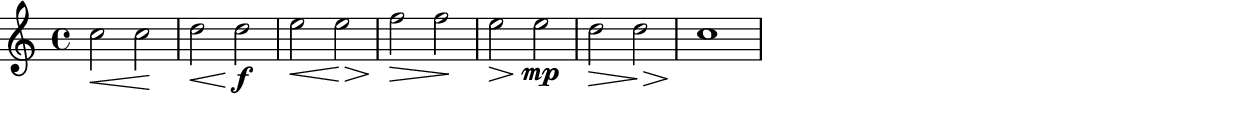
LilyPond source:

%% Generated by lilypond-book.py
%% Options: [exampleindent=10.16\mm,fragment,indent=0\mm,line-width=160\mm,quote,relative=2]
\include "lilypond-book-preamble.ly"


% ****************************************************************
% Start cut-&-pastable-section
% ****************************************************************



\paper {
  indent = 0\mm
  line-width = 160\mm
  % offset the left padding, also add 1mm as lilypond creates cropped
  % images with a little space on the right
  line-width = #(- line-width (* mm  3.000000) (* mm 1))
  line-width = 160\mm - 2.0 * 10.16\mm
  % offset the left padding, also add 1mm as lilypond creates cropped
  % images with a little space on the right
  line-width = #(- line-width (* mm  3.000000) (* mm 1))
}

\layout {
  
}



\relative c''
{


% ****************************************************************
% ly snippet contents follows:
% ****************************************************************
\sourcefileline 302
c2\< c\!
d2\< d\f
e2\< e\>
f2\> f\!
e2\> e\mp
d2\> d\>
c1\!



% ****************************************************************
% end ly snippet
% ****************************************************************
}
